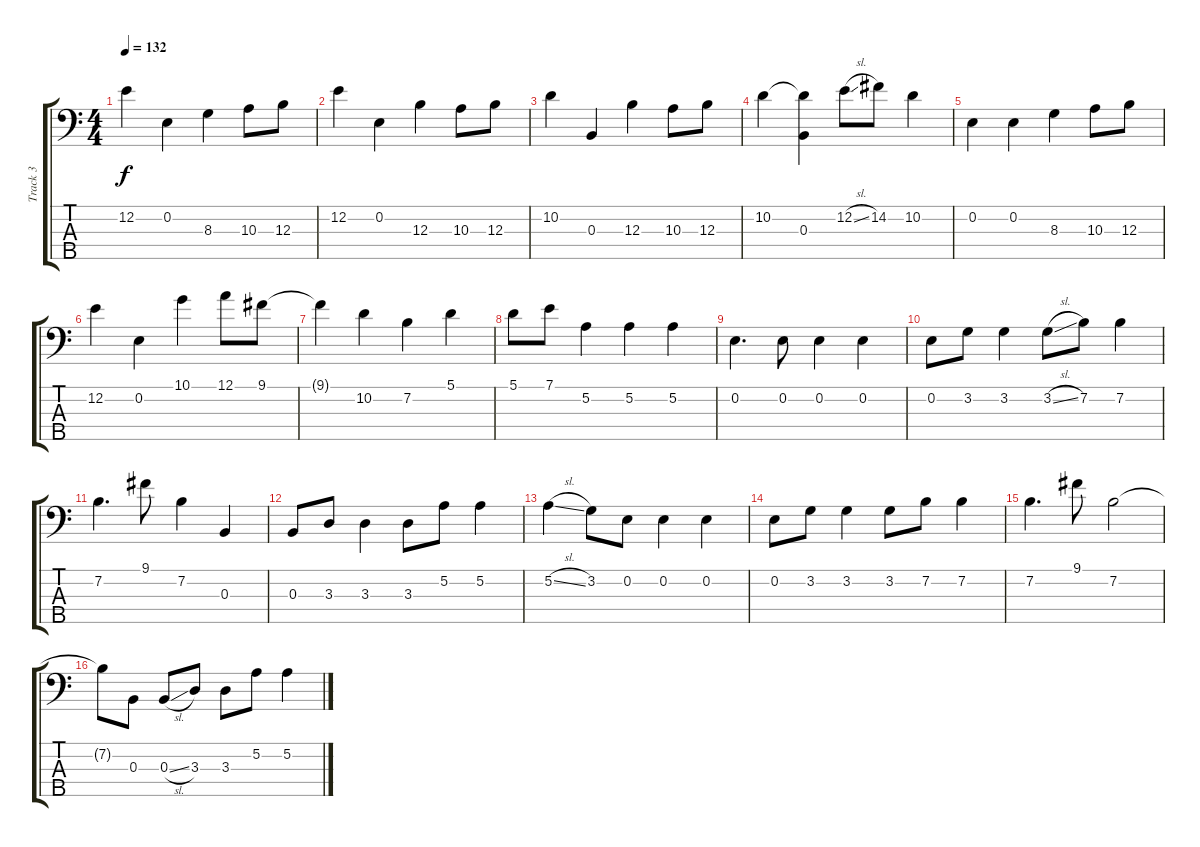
\track ("Track 3" "Track 3") {instrument electricbassfinger}
\staff {score tabs}
\tuning (A2 E2 B1 E1 B0) {hide}
\ts (4 4)
\tempo 132
\clef f4
\ks c
12.2.4{dy f} 0.2.4 8.3.4 10.3.8 12.3.8 |
12.2.4 0.2.4 12.3.4 10.3.8 12.3.8 |
10.2.4 0.3.4 12.3.4 10.3.8 12.3.8 |
10.2.4 (10.2{t} 0.3).4 12.2{sl}.8 14.2.8 10.2.4 |
0.2.4 0.2.4 8.3.4 10.3.8 12.3.8 |
12.2.4 0.2.4 10.1.4 12.1.8 9.1.8 |
9.1{t}.4 10.2.4 7.2.4 5.1.4 |
5.1.8 7.1.8 5.2.4 5.2.4 5.2.4 |
0.2.4{d} 0.2.8 0.2.4 0.2.4 |
0.2.8 3.2.8 3.2.4 3.2{sl}.8 7.2.8 7.2.4 |
7.2.4{d} 9.1.8 7.2.4 0.3.4 |
0.3.8 3.3.8 3.3.4 3.3.8 5.2.8 5.2.4 |
5.2{sl}.4 3.2.8 0.2.8 0.2.4 0.2.4 |
0.2.8 3.2.8 3.2.4 3.2.8 7.2.8 7.2.4 |
7.2.4{d} 9.1.8 7.2.2 |
7.2{t}.8 0.3.8 0.3{sl}.8 3.3.8 3.3.8 5.2.8 5.2.4
